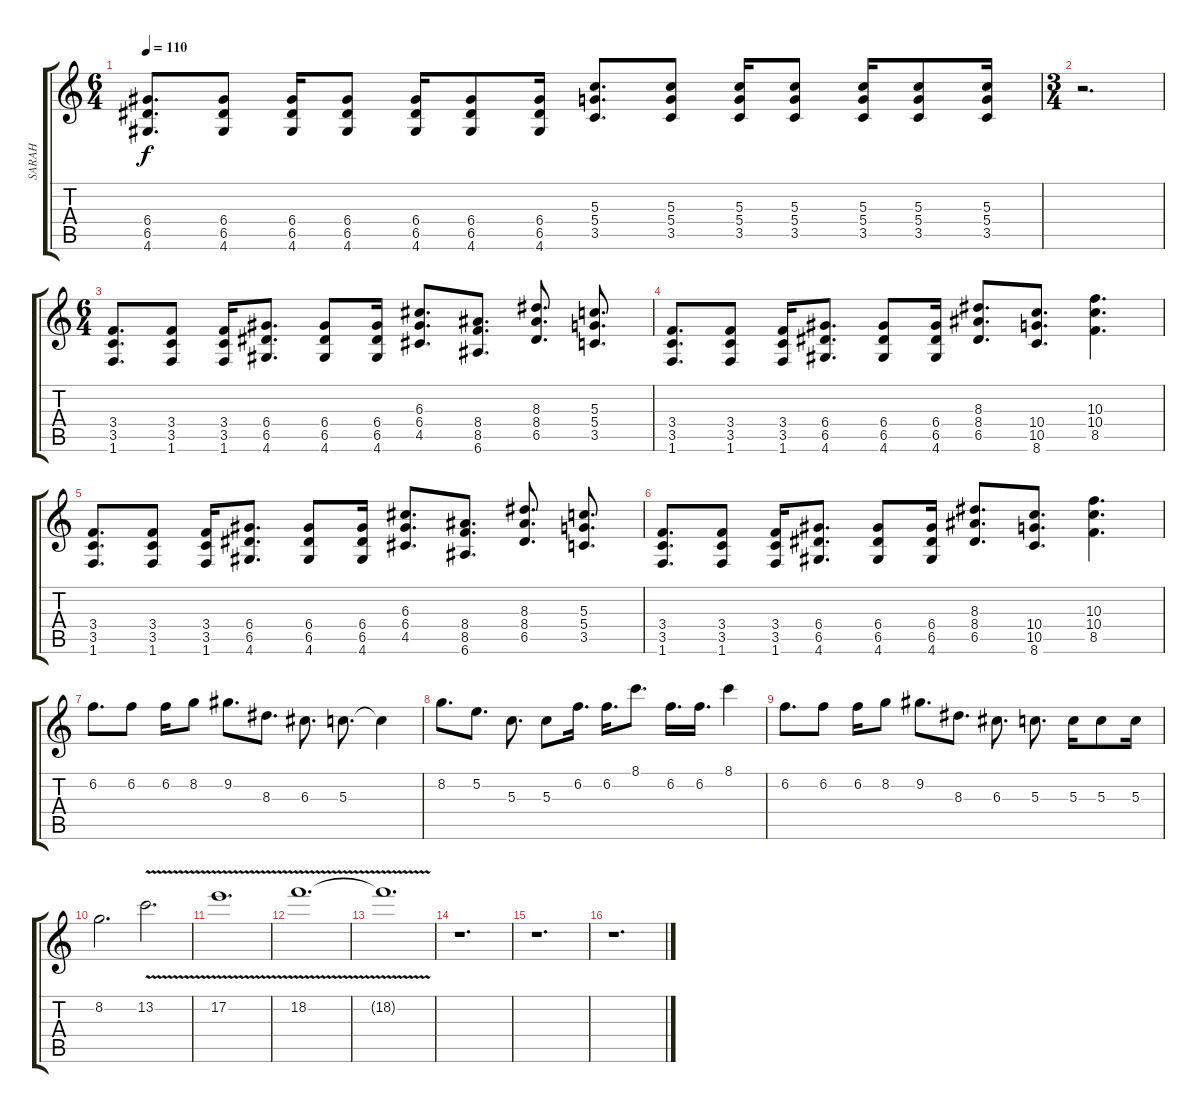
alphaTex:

\track ("SARAH" "SARAH") {instrument distortionguitar}
\staff {score tabs}
\tuning (E4 B3 G3 D3 A2 E2) {hide}
\ts (6 4)
\tempo 110
\clef g2
\ks c
(6.4 6.5 4.6).8{d dy f} (6.4 6.5 4.6).8 (6.4 6.5 4.6).16 (6.4 6.5 4.6).8 (6.4 6.5 4.6).16 (6.4 6.5 4.6).8 (6.4 6.5 4.6).16 (5.3 5.4 3.5).8{d} (5.3 5.4 3.5).8 (5.3 5.4 3.5).16 (5.3 5.4 3.5).8 (5.3 5.4 3.5).16 (5.3 5.4 3.5).8 (5.3 5.4 3.5).16 |
\ts (3 4)
r.2{d} |
\ts (6 4)
(3.4 3.5 1.6).8{d} (3.4 3.5 1.6).8 (3.4 3.5 1.6).16 (6.4 6.5 4.6).8{d} (6.4 6.5 4.6).8 (6.4 6.5 4.6).16 (6.3 6.4 4.5).8{d} (8.4 8.5 6.6).8{d} (8.3 8.4 6.5).8{d} (5.3 5.4 3.5).8{d} |
(3.4 3.5 1.6).8{d} (3.4 3.5 1.6).8 (3.4 3.5 1.6).16 (6.4 6.5 4.6).8{d} (6.4 6.5 4.6).8 (6.4 6.5 4.6).16 (8.3 8.4 6.5).8{d} (10.4 10.5 8.6).8{d} (10.3 10.4 8.5).4{d} |
(3.4 3.5 1.6).8{d} (3.4 3.5 1.6).8 (3.4 3.5 1.6).16 (6.4 6.5 4.6).8{d} (6.4 6.5 4.6).8 (6.4 6.5 4.6).16 (6.3 6.4 4.5).8{d} (8.4 8.5 6.6).8{d} (8.3 8.4 6.5).8{d} (5.3 5.4 3.5).8{d} |
(3.4 3.5 1.6).8{d} (3.4 3.5 1.6).8 (3.4 3.5 1.6).16 (6.4 6.5 4.6).8{d} (6.4 6.5 4.6).8 (6.4 6.5 4.6).16 (8.3 8.4 6.5).8{d} (10.4 10.5 8.6).8{d} (10.3 10.4 8.5).4{d} |
6.2.8{d} 6.2.8 6.2.16 8.2.8 9.2.8{d} 8.3.8{d} 6.3.8{d} 5.3.8{d} 5.3{t}.4 |
8.2.8{d} 5.2.8{d} 5.3.8{d} 5.3.8 6.2.16{d} 6.2.16{d} 8.1.8{d} 6.2.16{d} 6.2.16{d} 8.1.4 |
6.2.8{d} 6.2.8 6.2.16 8.2.8 9.2.8{d} 8.3.8{d} 6.3.8{d} 5.3.8{d} 5.3.16 5.3.8 5.3.16 |
8.2.2{d} 13.2{v}.2{d} |
17.2{v}.1{d} |
18.2{v}.1{d} |
18.2{t}.1{d} |
r.1{d} |
r.1{d} |
r.1{d}
